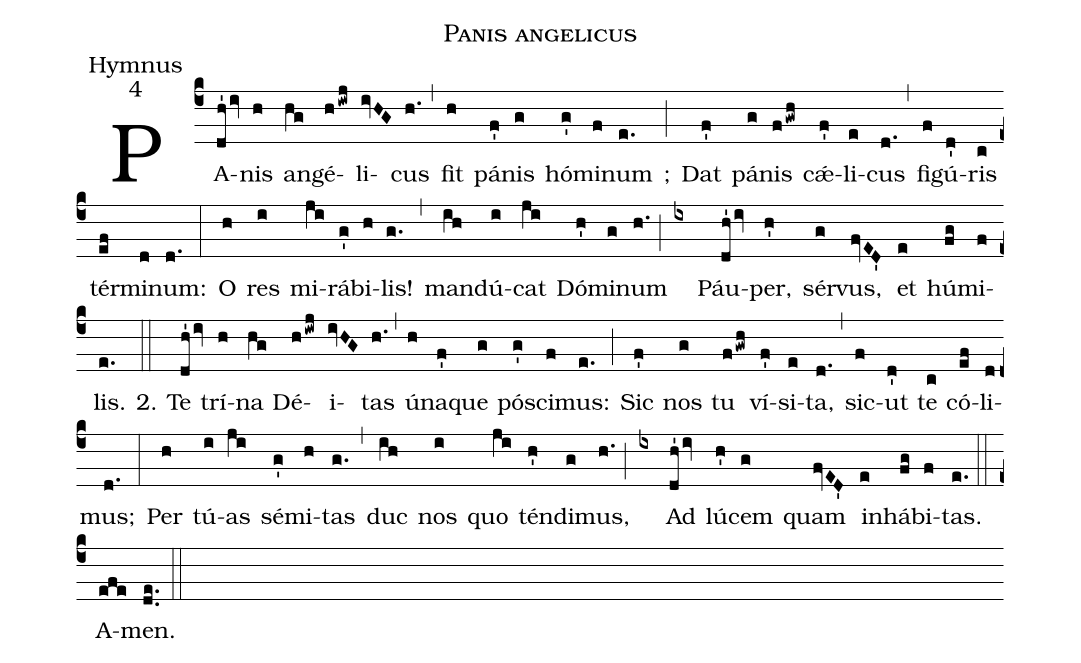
name: Panis angelicus;
office-part: Hymnus;
mode: 4;
%%
(c4) PA(dh'/iv)nis(h) an(hg)gé(hiwj)li(ivHG)cus(h.) (,) fit(h) pá(f')nis(g) hó(g')mi(f)num(e.) ;(;) Dat(f') pá(g)nis(fgwh) cǽ(f')li(e)cus(d.) (,) fi(f)gú(d')ris(c) tér(ef)mi(d)num:(d.) (:)
O(h) res(i) mi(ji)rá(g')bi(h)lis!(g.) (,) man(ih)dú(i)cat(ji) Dó(h')mi(g)num(h.) (;) (ix) Páu(dh'/iv)per,(h') sér(g)vus,(fvED') et(e) hú(fg)mi(f)lis.(e.) (::)
2. Te(dh'/iv) trí(h)na(hg) Dé(hiwj)i(ivHG)tas(h.) (,) ú(h)na(f')que(g) pó(g')sci(f)mus:(e.) (;) Sic(f') nos(g) tu(fgwh) ví(f')si(e)ta,(d.) (,) sic(f)ut(d') te(c) có(ef)li(d)mus;(d.) (:)
Per(h) tú(i)as(ji) sé(g')mi(h)tas(g.) (,) duc(ih) nos(i) quo(ji) tén(h')di(g)mus,(h.) (;) (ix) Ad(dh'/iv) lú(h')cem(g) quam(fvED') in(e)há(fg)bi(f)tas.(e.) (::)
A(efe)men.(de..) (::)
